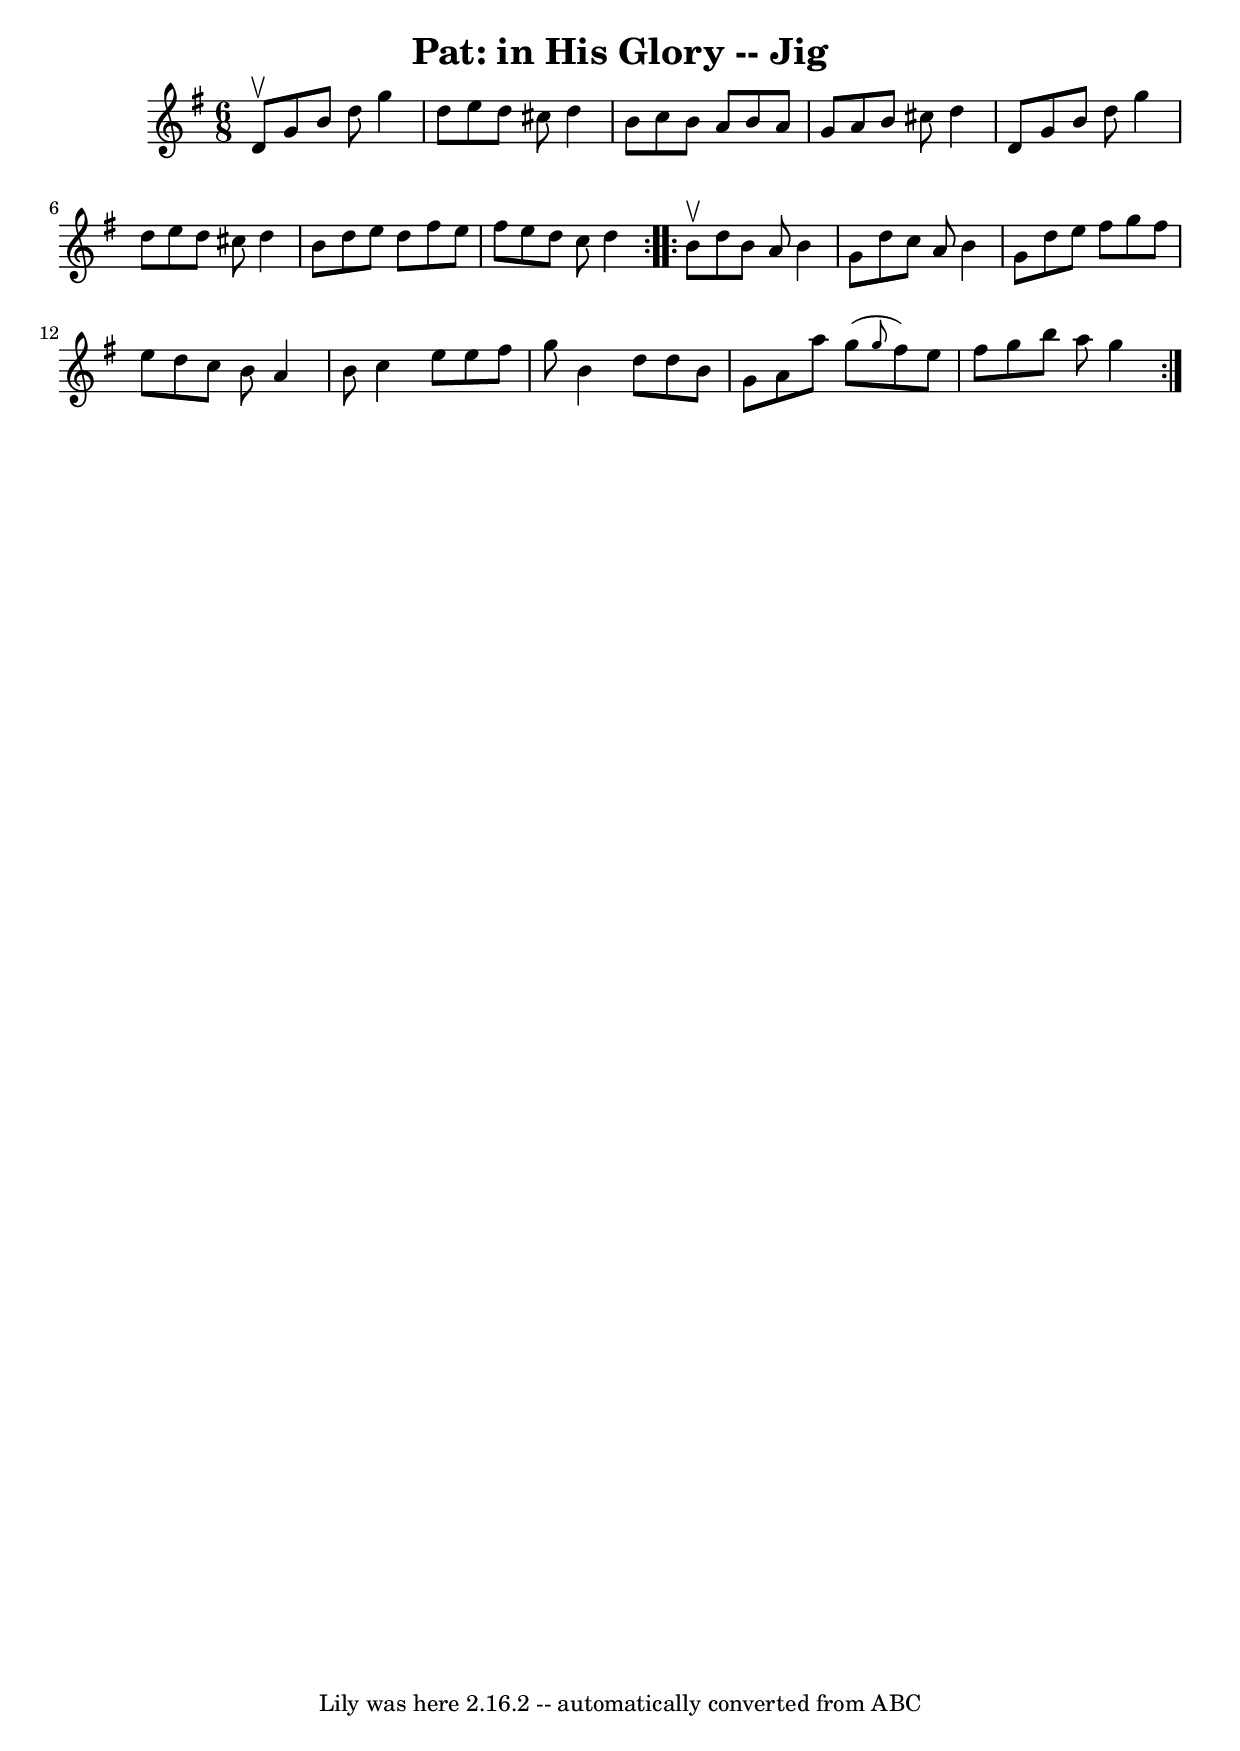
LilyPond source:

\version "2.16.2"
\include "Mammoth.ily"
\header {
  %% book = "Ryan's Mammoth Collection"
  crossRefNumber = "1"
  footnotes = ""
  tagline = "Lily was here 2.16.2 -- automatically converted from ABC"
  title = "Pat: in His Glory -- Jig"

}
voicedefault =  {



  \repeat volta 2 {

    \time 6/8 
    \key g \major
    d'8^\upbow |
    g'8 b'8 d''8 g''4    
    d''8  |
    e''8 d''8 cis''8 d''4 b'8  |
    c''8 b'8  
    a'8 b'8 a'8 g'8  |
    a'8 b'8 cis''8 d''4 d'8   |
    g'8 b'8 d''8 g''4 d''8  |
    e''8 d''8    
    cis''8 d''4 b'8  |
    d''8 e''8 d''8 fis''8 e''8    
    fis''8  |
    e''8 d''8 c''8 d''4  
  } 
  \repeat volta 2 {
    b'8^\upbow |
    d''8 b'8 a'8 b'4 g'8  |
    d''8 c''8    
    a'8 b'4 g'8  |
    d''8 e''8 fis''8 g''8 fis''8 e''8   |
    d''8 c''8 b'8 a'4 b'8  |
    c''4 e''8 e''8 
    fis''8 g''8  |
    b'4 d''8 d''8 b'8 g'8  |
    a'8 
    a''8 g''8 (\grace { g''8  
		      } fis''8) e''8 fis''8  |
    
    g''8 b''8 a''8 g''4  
  }   

}

\score{
  <<

    \context Staff="default"
    {
      \voicedefault 
      
    }

  >>
  \layout {
    
  }
  \midi {
  }

}
